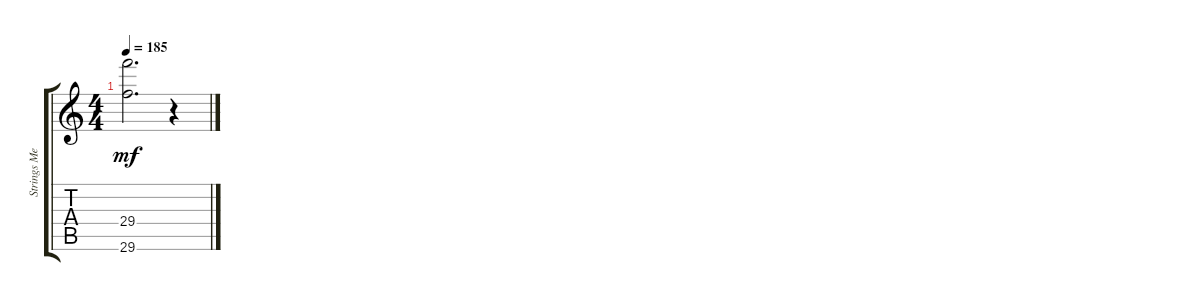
\track ("Strings Melody" "Strings Me") {instrument electricguitarclean}
\staff {score tabs}
\tuning (D4 A3 F3 C3 G2 C2) {hide}
\ts (4 4)
\tempo 185
\clef g2
\ks aminor
(29.4{t} 29.6{t}).2{d dy mf} r.4
